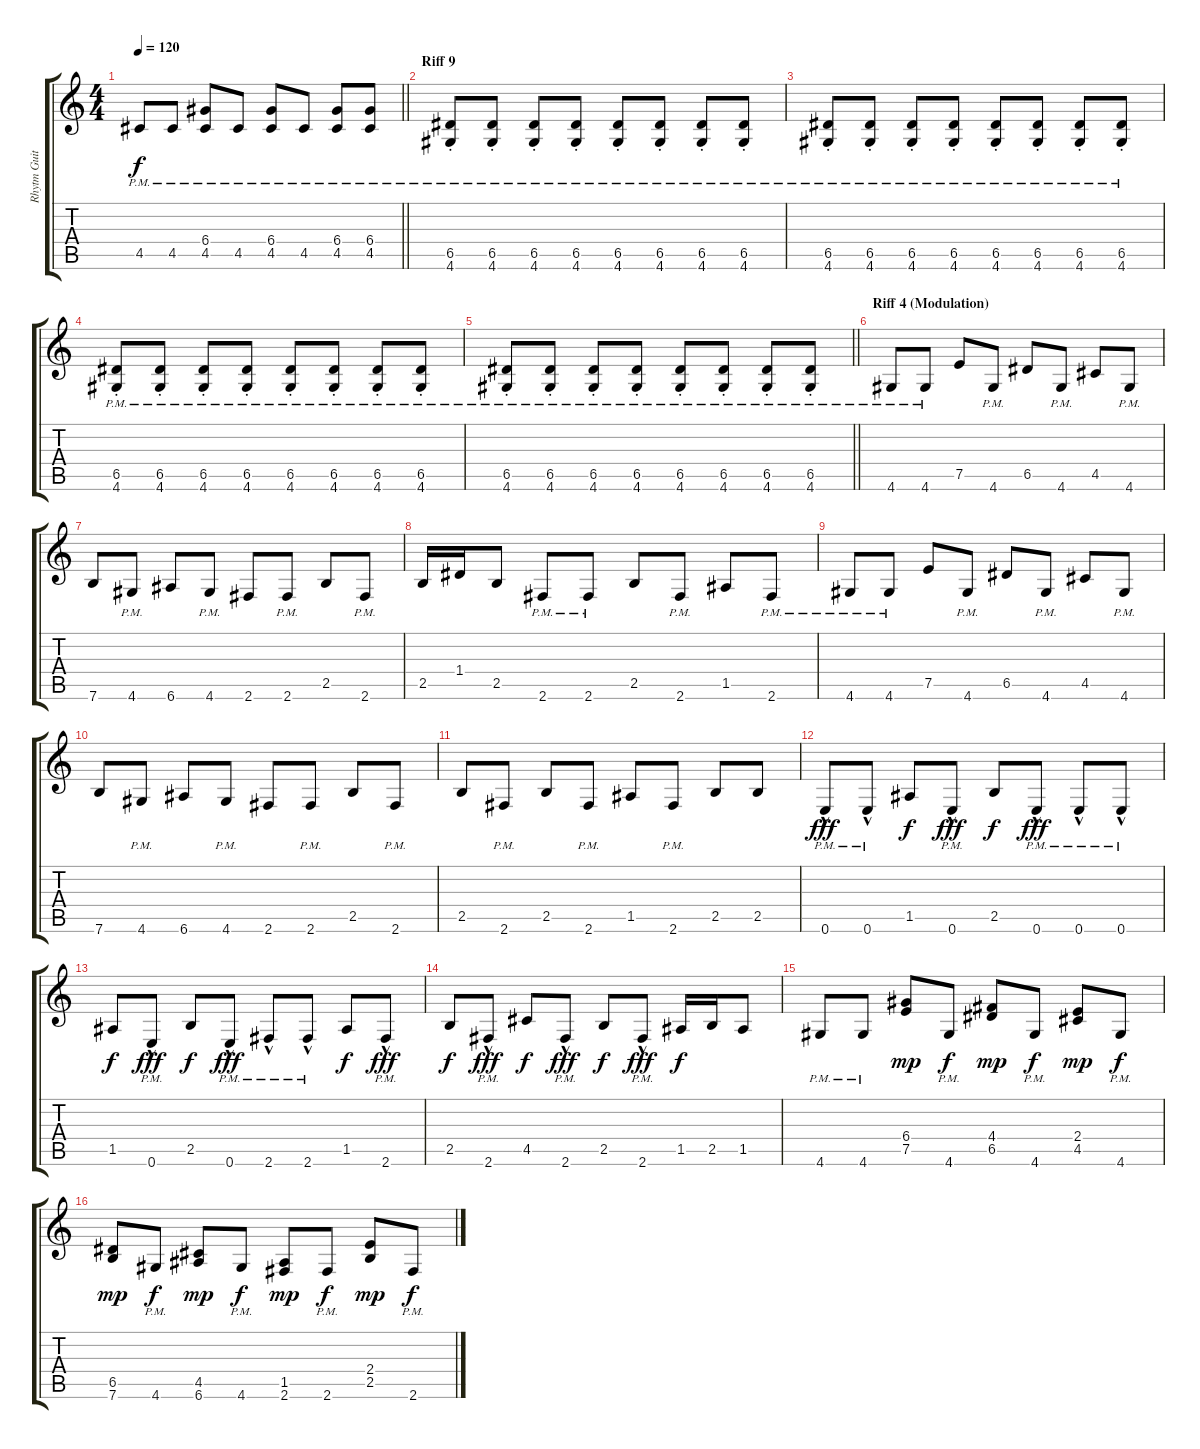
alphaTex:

\track ("Rhytm Guitar" "Rhytm Guit") {instrument distortionguitar}
\staff {score tabs}
\tuning (E4 B3 G3 D3 A2 E2) {hide}
\ts (4 4)
\tempo 120
\clef g2
\barLineRight lightlight
\ks c
4.5{pm}.8{dy f} 4.5{pm}.8 (6.4{pm} 4.5{pm}).8 4.5{pm}.8 (6.4{pm} 4.5{pm}).8 4.5{pm}.8 (6.4{pm} 4.5{pm}).8 (6.4{pm} 4.5{pm}).8 |
\section ("" "Riff 9")
(6.5{pm st} 4.6{pm st}).8 (6.5{pm st} 4.6{pm st}).8 (6.5{pm st} 4.6{pm st}).8 (6.5{pm st} 4.6{pm st}).8 (6.5{pm st} 4.6{pm st}).8 (6.5{pm st} 4.6{pm st}).8 (6.5{pm st} 4.6{pm st}).8 (6.5{pm st} 4.6{pm st}).8 |
(6.5{pm st} 4.6{pm st}).8 (6.5{pm st} 4.6{pm st}).8 (6.5{pm st} 4.6{pm st}).8 (6.5{pm st} 4.6{pm st}).8 (6.5{pm st} 4.6{pm st}).8 (6.5{pm st} 4.6{pm st}).8 (6.5{pm st} 4.6{pm st}).8 (6.5{pm st} 4.6{pm st}).8 |
(6.5{pm st} 4.6{pm st}).8 (6.5{pm st} 4.6{pm st}).8 (6.5{pm st} 4.6{pm st}).8 (6.5{pm st} 4.6{pm st}).8 (6.5{pm st} 4.6{pm st}).8 (6.5{pm st} 4.6{pm st}).8 (6.5{pm st} 4.6{pm st}).8 (6.5{pm st} 4.6{pm st}).8 |
\barLineRight lightlight
(6.5{pm st} 4.6{pm st}).8 (6.5{pm st} 4.6{pm st}).8 (6.5{pm st} 4.6{pm st}).8 (6.5{pm st} 4.6{pm st}).8 (6.5{pm st} 4.6{pm st}).8 (6.5{pm st} 4.6{pm st}).8 (6.5{pm st} 4.6{pm st}).8 (6.5{pm st} 4.6{pm st}).8 |
\section ("" "Riff 4 (Modulation)")
4.6{pm}.8 4.6{pm}.8 7.5.8 4.6{pm}.8 6.5.8 4.6{pm}.8 4.5.8 4.6{pm}.8 |
7.6.8 4.6{pm}.8 6.6.8 4.6{pm}.8 2.6.8 2.6{pm}.8 2.5.8 2.6{pm}.8 |
2.5.16 1.4.16 2.5.8 2.6{pm}.8 2.6{pm}.8 2.5.8 2.6{pm}.8 1.5.8 2.6{pm}.8 |
4.6{pm}.8 4.6{pm}.8 7.5.8 4.6{pm}.8 6.5.8 4.6{pm}.8 4.5.8 4.6{pm}.8 |
7.6.8 4.6{pm}.8 6.6.8 4.6{pm}.8 2.6.8 2.6{pm}.8 2.5.8 2.6{pm}.8 |
2.5.8 2.6{pm}.8 2.5.8 2.6{pm}.8 1.5.8 2.6{pm}.8 2.5.8 2.5.8 |
0.6{hac pm}.8{dy fff} 0.6{hac pm}.8 1.5.8{dy f} 0.6{hac pm}.8{dy fff} 2.5.8{dy f} 0.6{hac pm}.8{dy fff} 0.6{hac pm}.8 0.6{hac pm}.8 |
1.5.8{dy f} 0.6{hac pm}.8{dy fff} 2.5.8{dy f} 0.6{hac pm}.8{dy fff} 2.6{hac pm}.8 2.6{hac pm}.8 1.5.8{dy f} 2.6{hac pm}.8{dy fff} |
2.5.8{dy f} 2.6{hac pm}.8{dy fff} 4.5.8{dy f} 2.6{hac pm}.8{dy fff} 2.5.8{dy f} 2.6{hac pm}.8{dy fff} 1.5.16{dy f} 2.5.16 1.5.8 |
4.6{pm}.8 4.6{pm}.8 (6.4 7.5).8{dy mp} 4.6{pm}.8{dy f} (4.4 6.5).8{dy mp} 4.6{pm}.8{dy f} (2.4 4.5).8{dy mp} 4.6{pm}.8{dy f} |
(6.5 7.6).8{dy mp} 4.6{pm}.8{dy f} (4.5 6.6).8{dy mp} 4.6{pm}.8{dy f} (1.5 2.6).8{dy mp} 2.6{pm}.8{dy f} (2.4 2.5).8{dy mp} 2.6{pm}.8{dy f}
